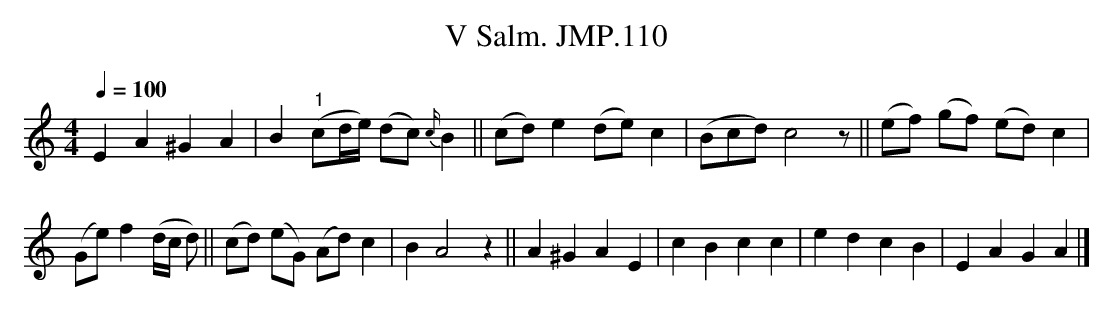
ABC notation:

X:1
T:V Salm. JMP.110
M:4/4
L:1/4
Q:100
K:A minor
EA^GA | B "1"(c/d/4e/4) (d/c/) {c/}B ||\
(c/d/)e(d/e/)c | (B/c/d/) c2 z/ ||\
(e/f/) (g/f/) (e/d/)  c |
(G/e/) f (d/4c/4 d/) ||\
(c/d/) (e/G/) (A/d/) c | BA2 z ||\
A^GAE | cBcc | edcB | EAGA |]
